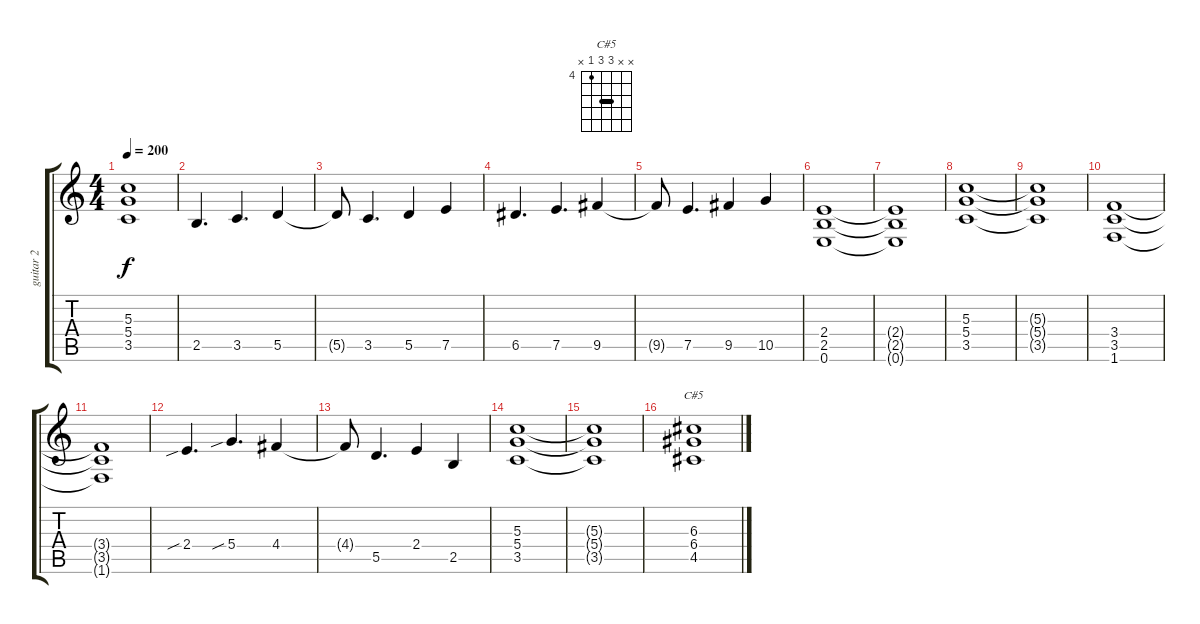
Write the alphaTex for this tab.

\track ("guitar 2" "guitar 2") {instrument overdrivenguitar}
\staff {score tabs}
\tuning (E4 B3 G3 D3 A2 E2) {hide}
\chord ("C#5" x x 6 6 4 x) {firstfret 4 barre 6}
\ts (4 4)
\tempo 200
\clef g2
\ks c
(5.3{t} 5.4{t} 3.5{t}).1{dy f} |
2.5.4{d} 3.5.4{d} 5.5.4 |
5.5{t}.8 3.5.4{d} 5.5.4 7.5.4 |
6.5.4{d} 7.5.4{d} 9.5.4 |
9.5{t}.8 7.5.4{d} 9.5.4 10.5.4 |
(2.4 2.5 0.6).1 |
(2.4{t} 2.5{t} 0.6{t}).1 |
(5.3 5.4 3.5).1 |
(5.3{t} 5.4{t} 3.5{t}).1 |
(3.4 3.5 1.6).1 |
(3.4{t} 3.5{t} 1.6{t}).1 |
2.4{sib}.4{d} 5.4{sib}.4{d} 4.4.4 |
4.4{t}.8 5.5.4{d} 2.4.4 2.5.4 |
(5.3 5.4 3.5).1 |
(5.3{t} 5.4{t} 3.5{t}).1 |
(6.3 6.4 4.5).1{ch "C#5"}
